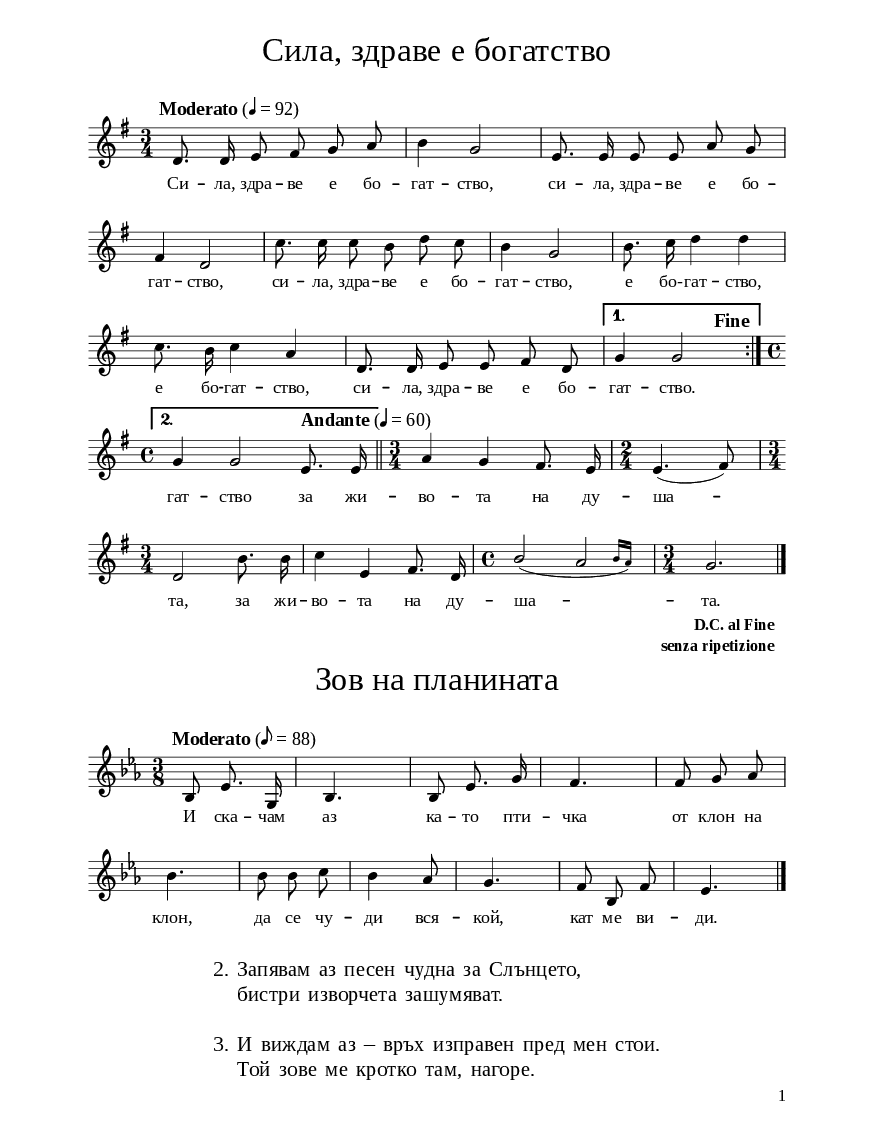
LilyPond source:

\version "2.24.2"

% include paper part and global functions
\include "include/globals.ily"

\bookpart {
  \label #'ref112_1
  \tocItem \markup "Сила, здраве е богатство"

  \paper {
    print-all-headers = ##t
    print-page-number = ##t
    print-first-page-number = ##t

    % put page numbers on the bottom
    oddHeaderMarkup = \markup ""
    evenHeaderMarkup = \markup ""
    oddFooterMarkup = \markup
    \fill-line {
      ""
      \if \should-print-page-number \fromproperty #'page:page-number-string
    }
    evenFooterMarkup = \markup
    \fill-line {
      \if \should-print-page-number \fromproperty #'page:page-number-string
      ""
    }

    left-margin = 1.5\cm
    right-margin = 1.5\cm
    top-margin = 1.6\cm
    bottom-margin = 1.2\cm
    ragged-bottom = ##t % do not spread the staves to fill the whole vertical space

    % change distance between staves
    system-system-spacing =
    #'((basic-distance . 11)
       (minimum-distance . 6)
       (padding . 1)
       (stretchability . 12))
  }
  \score {
    \include "include/score-layout.ily"


    \new Voice \relative c' {
      \clef treble
      \key g \major
      \time 3/4
      \tempoFunc "Moderato" 4 "92"
      \autoBeamOff

      \repeat volta 2 {
        d8. d16 e8 fis8 g8 a8 | b4 g2 | e8. e16 e8 e8 a8 g8 | \break



        fis4 d2 |  c'8. c16 c8 b8 d8 c8 | b4 g2 | b8. c16 d4 d4 | \break

        c8. b16 c4 a4 |    d,8. d16 e8 e8 fis8 d8
      } \alternative {
        { | g4 \tempo "         Fine" g2 | \break }
        {
          \time 4/4 g4 g2

          \override Score.MetronomeMark.outside-staff-priority = #99
          %\override Score.MetronomeMark.X-extent=#'(-4.5 . 0)
          \tempoFunc "Andante" 4 "60"

          e8. e16
        }
      }

      \bar "||" \time 3/4  a4 g4 fis8. e16


      \time 2/4  e4. ( fis8 ) \break

      | \time 3/4  d2 b'8. b16 | c4 e,4 fis8. d16 | \time 4/4 \stemUp b'2 ( \afterGrace a2 { b16[ a] )} |
      \time 3/4  |
      g2. \bar "|."


    }



    \addlyrics {
      Си -- ла,
      здра -- ве е бо -- гат -- ство, си -- ла, здра --
      ве е бо -- гат -- ство, си -- ла, здра -- ве е
      бо -- гат -- ство, е "бо-" -- гат -- ство, е бо --
      гат -- ство, си -- ла, здра -- ве е бо -- гат --
      ство. гат -- ство за жи -- во -- та на ду -- ша
      -- та, за жи -- во -- та на ду -- ша -- та.
    }

    \header {
      title = \titleFunc "Сила, здраве е богатство" "Sila, zdrave e bogatstvo"
    }

    \midi{}

  } % score

  \markup \dc-two "D.C. al Fine" "senza ripetizione"

  \label #'ref112_2
  \tocItem \markup "Зов на планината"

  \score {
    \include "include/score-layout.ily"


    \new Voice \relative c' {

      \clef treble
      \key es \major
      \time 3/8
      \tempoFunc "Moderato" 8 "88"
      \autoBeamOff
      bes8
      es8.  g,16 |
      bes4. |  bes8  es8. g16 |
      f4.|  f8  g8 as8 \break |
      bes4. | bes8  bes8 c8 | bes4
      as8 |  g4. | f8 bes,8 f'8 | es4. \bar "|."
    }

    \addlyrics {
      И ска -- чам аз ка -- то пти -- чка от клон на клон, да се чу -- ди вся -- кой, кат ме ви -- ди.
    }

    \header {
      title = \titleFunc "Зов на планината" "Zov na planinata"
    }

    \midi{}

  } % score

  \markup \fontsize #bgCoupletFontSize {
    \hspace #12
    \override #`(baseline-skip . ,bgCoupletBaselineSkip)
    \column {
      \line {  2. Запявам аз  песен чудна за Слънцето, }
      \line {   "   "  бистри изворчета зашумяват.}
      \line {   "   " }
      \line {3. И виждам аз – връх изправен пред мен стои.}
      \line {   "   "  Той зове ме кротко там, нагоре.}
    }

  } % markup





} % bookpart
